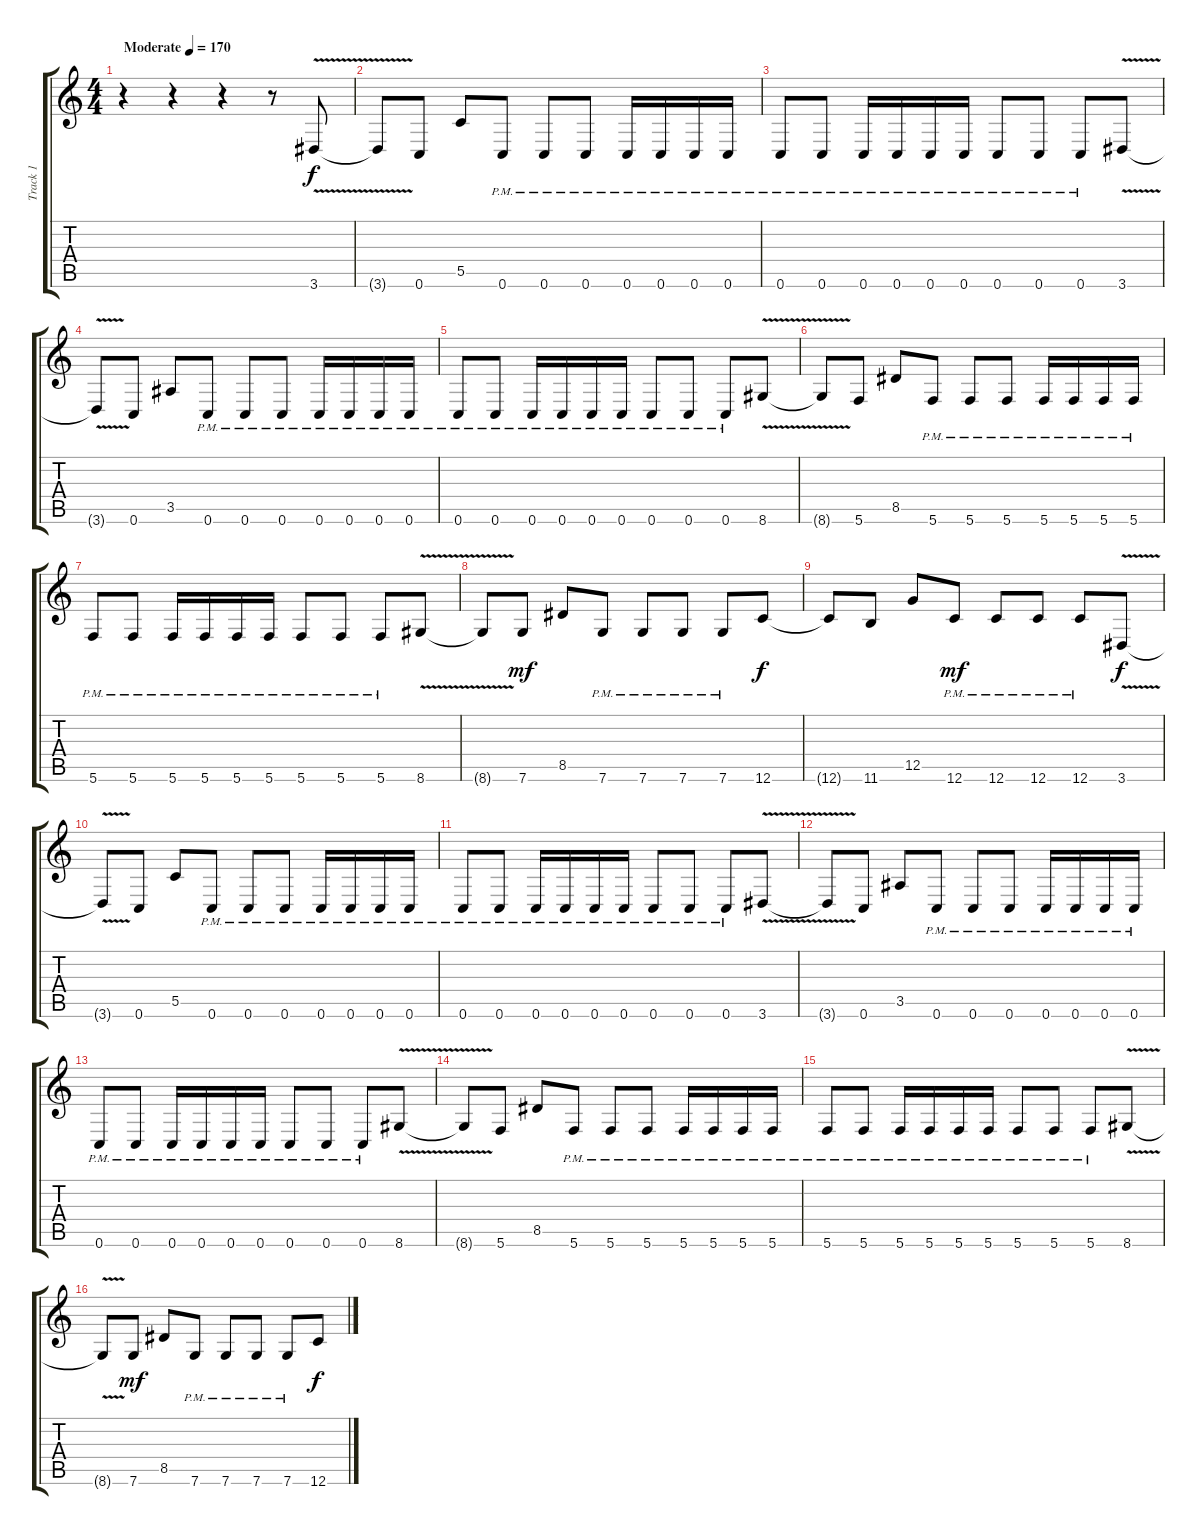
\track ("Track 1" "Track 1") {instrument distortionguitar}
\staff {score tabs}
\tuning (D4 A3 F3 C3 G2 C2) {hide}
\ts (4 4)
\tempo (170 "Moderate")
\clef g2
\ks c
r.4{dy f instrument distortionguitar} r.4 r.4 r.8 3.6{v}.8 |
3.6{t}.8 0.6.8 5.5.8 0.6{pm}.8 0.6{pm}.8 0.6{pm}.8 0.6{pm}.16 0.6{pm}.16 0.6{pm}.16 0.6{pm}.16 |
0.6{pm}.8 0.6{pm}.8 0.6{pm}.16 0.6{pm}.16 0.6{pm}.16 0.6{pm}.16 0.6{pm}.8 0.6{pm}.8 0.6{pm}.8 3.6{v}.8 |
3.6{t}.8 0.6.8 3.5.8 0.6{pm}.8 0.6{pm}.8 0.6{pm}.8 0.6{pm}.16 0.6{pm}.16 0.6{pm}.16 0.6{pm}.16 |
0.6{pm}.8 0.6{pm}.8 0.6{pm}.16 0.6{pm}.16 0.6{pm}.16 0.6{pm}.16 0.6{pm}.8 0.6{pm}.8 0.6{pm}.8 8.6{v}.8 |
8.6{t}.8 5.6.8 8.5.8 5.6{pm}.8 5.6{pm}.8 5.6{pm}.8 5.6{pm}.16 5.6{pm}.16 5.6{pm}.16 5.6{pm}.16 |
5.6{pm}.8 5.6{pm}.8 5.6{pm}.16 5.6{pm}.16 5.6{pm}.16 5.6{pm}.16 5.6{pm}.8 5.6{pm}.8 5.6{pm}.8 8.6{v}.8 |
8.6{t}.8 7.6.8{dy mf} 8.5.8 7.6{pm}.8 7.6{pm}.8 7.6{pm}.8 7.6{pm}.8 12.6.8{dy f} |
12.6{t}.8 11.6.8 12.5.8 12.6{pm}.8{dy mf} 12.6{pm}.8 12.6{pm}.8 12.6{pm}.8 3.6{v}.8{dy f} |
3.6{t}.8 0.6.8 5.5.8 0.6{pm}.8 0.6{pm}.8 0.6{pm}.8 0.6{pm}.16 0.6{pm}.16 0.6{pm}.16 0.6{pm}.16 |
0.6{pm}.8 0.6{pm}.8 0.6{pm}.16 0.6{pm}.16 0.6{pm}.16 0.6{pm}.16 0.6{pm}.8 0.6{pm}.8 0.6{pm}.8 3.6{v}.8 |
3.6{t}.8 0.6.8 3.5.8 0.6{pm}.8 0.6{pm}.8 0.6{pm}.8 0.6{pm}.16 0.6{pm}.16 0.6{pm}.16 0.6{pm}.16 |
0.6{pm}.8 0.6{pm}.8 0.6{pm}.16 0.6{pm}.16 0.6{pm}.16 0.6{pm}.16 0.6{pm}.8 0.6{pm}.8 0.6{pm}.8 8.6{v}.8 |
8.6{t}.8 5.6.8 8.5.8 5.6{pm}.8 5.6{pm}.8 5.6{pm}.8 5.6{pm}.16 5.6{pm}.16 5.6{pm}.16 5.6{pm}.16 |
5.6{pm}.8 5.6{pm}.8 5.6{pm}.16 5.6{pm}.16 5.6{pm}.16 5.6{pm}.16 5.6{pm}.8 5.6{pm}.8 5.6{pm}.8 8.6{v}.8 |
8.6{t}.8 7.6.8{dy mf} 8.5.8 7.6{pm}.8 7.6{pm}.8 7.6{pm}.8 7.6{pm}.8 12.6.8{dy f}
